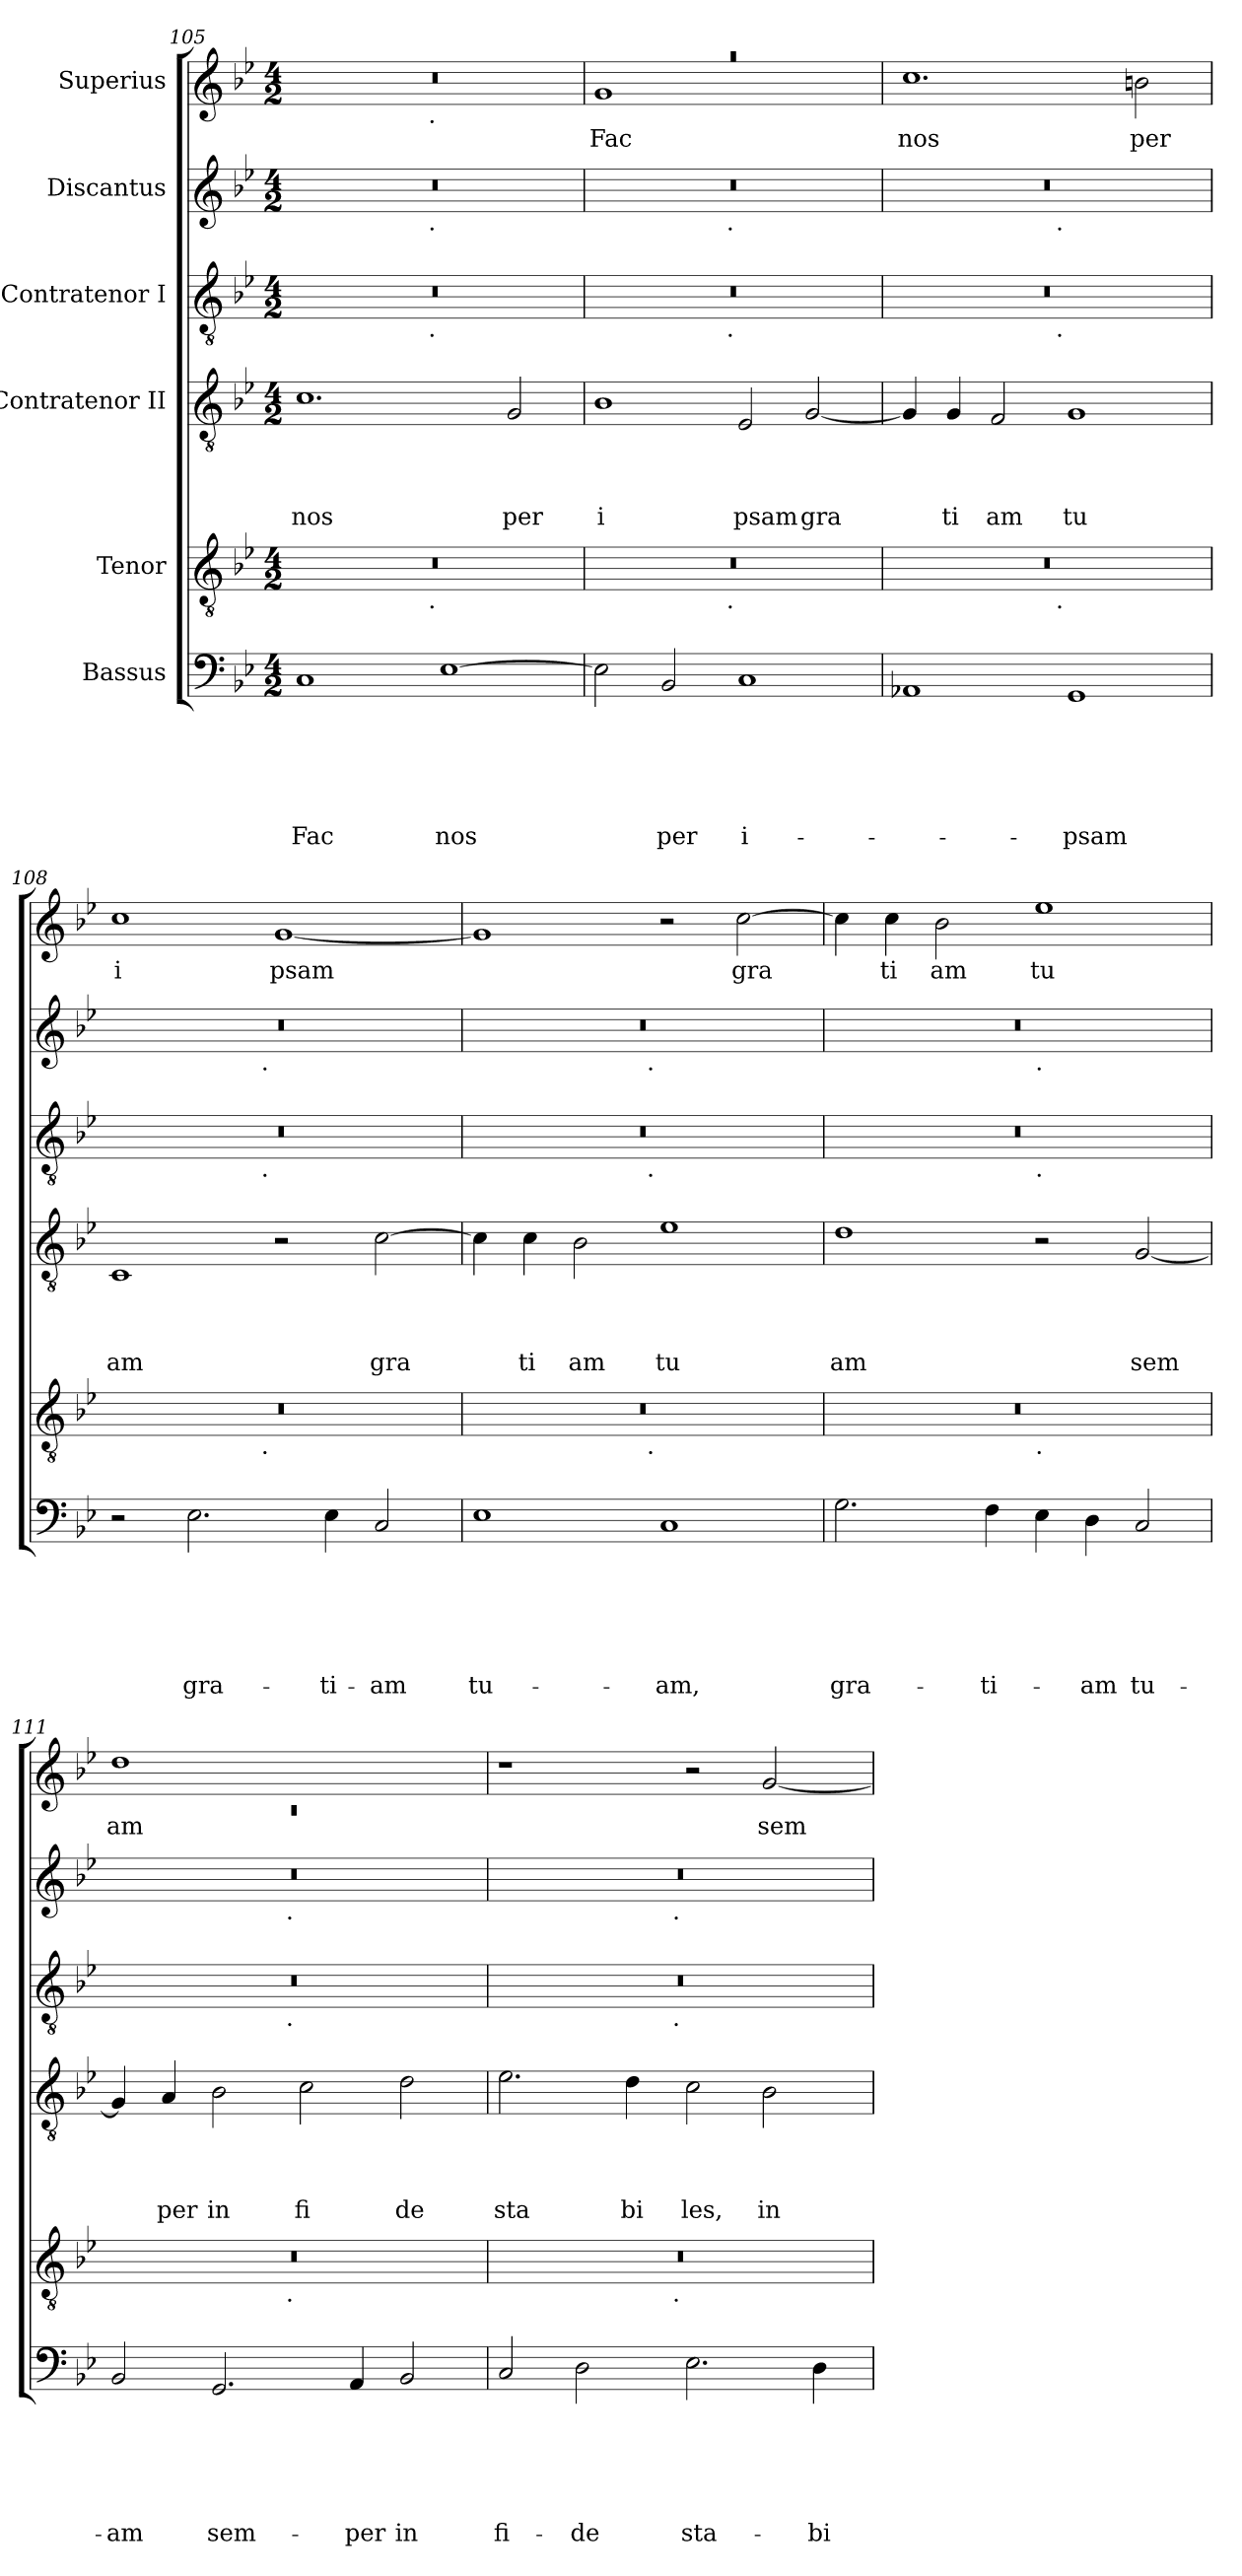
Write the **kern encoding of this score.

**kern	**text	**text	**text	**text	**text	**text	**kern	**kern	**text	**text	**text	**text	**kern	**kern	**kern	**text
*part6	*part6	*part6	*part6	*part6	*part6	*part6	*part5	*part4	*part4	*part4	*part4	*part4	*part3	*part2	*part1	*part1
*staff6	*staff6	*staff6	*staff6	*staff6	*staff6	*staff6	*staff5	*staff4	*staff4	*staff4	*staff4	*staff4	*staff3	*staff2	*staff1	*staff1
*I"Bassus	*	*	*	*	*	*	*I"Tenor	*I"Contratenor II	*	*	*	*	*I"Contratenor I	*I"Discantus	*I"Superius	*
!!LO:LB:g=z
*clefF4	*	*	*	*	*	*	*clefGv2	*clefGv2	*	*	*	*	*clefGv2	*clefG2	*clefG2	*
*k[b-e-]	*	*	*	*	*	*	*k[b-e-]	*k[b-e-]	*	*	*	*	*k[b-e-]	*k[b-e-]	*k[b-e-]	*
*B-:	*	*	*	*	*	*	*B-:	*B-:	*	*	*	*	*B-:	*B-:	*B-:	*
*M4/2	*	*	*	*	*	*	*M4/2	*M4/2	*	*	*	*	*M4/2	*M4/2	*M4/2	*
=105	=105	=105	=105	=105	=105	=105	=105	=105	=105	=105	=105	=105	=105	=105	=105	=105
!	!	!	!	!	!	!LO:LY:b	!	!	!	!	!	!LO:LY:b	!	!	!	!
*	*	*	*	*	*	*	*^	*	*	*	*	*	*^	*^	*^	*
1C	.	.	.	.	.	Fac	0r	2ryy	1.c	.	.	.	nos	0r	2ryy	0r	2ryy	0r	2ryy	.
.	.	.	.	.	.	.	.	4...ryy	.	.	.	.	.	.	4...ryy	.	4...ryy	.	4...ryy	.
!	!	!	!	!	!	!	!	!	!	!	!	!	!	!	!	!	!	!	!LO:TX:b:t=.	!
!	!	!	!	!	!	!	!	!	!	!	!	!	!	!	!	!	!LO:TX:b:t=.	!	!	!
!	!	!	!	!	!	!	!	!	!	!	!	!	!	!	!LO:TX:b:t=.	!	!	!	!	!
!	!	!	!	!	!	!	!	!LO:TX:b:t=.	!	!	!	!	!	!	!	!	!	!	!	!
.	.	.	.	.	.	.	.	1ryy	.	.	.	.	.	.	1ryy	.	1ryy	.	1ryy	.
!	!	!	!	!	!	!LO:LY:b	!	!	!	!	!	!	!	!	!	!	!	!	!	!
[>1E-	.	.	.	.	.	nos	.	.	.	.	.	.	.	.	.	.	.	.	.	.
!	!	!	!	!	!	!	!	!	!	!	!	!	!LO:LY:b	!	!	!	!	!	!	!
.	.	.	.	.	.	.	.	.	2G/	.	.	.	per	.	.	.	.	.	.	.
.	.	.	.	.	.	.	.	32ryy	.	.	.	.	.	.	32ryy	.	32ryy	.	32ryy	.
=106	=106	=106	=106	=106	=106	=106	=106	=106	=106	=106	=106	=106	=106	=106	=106	=106	=106	=106	=106	=106
!	!	!	!	!	!	!	!	!	!	!	!	!	!LO:LY:b	!	!	!	!	!LO:N:vis=1	!	!LO:LY:b
2E-\]	.	.	.	.	.	.	0r	2ryy	1B-	.	.	.	i	0r	2ryy	0r	2ryy	0raa	1g	-Fac
!	!	!	!	!	!	!LO:LY:b	!	!	!	!	!	!	!	!	!	!	!	!	!	!
2BB-/	.	.	.	.	.	per	.	4...ryy	.	.	.	.	.	.	4...ryy	.	4...ryy	.	.	.
!	!	!	!	!	!	!	!	!	!	!	!	!	!	!	!	!	!LO:TX:b:t=.	!	!	!
!	!	!	!	!	!	!	!	!	!	!	!	!	!	!	!LO:TX:b:t=.	!	!	!	!	!
!	!	!	!	!	!	!	!	!LO:TX:b:t=.	!	!	!	!	!	!	!	!	!	!	!	!
.	.	.	.	.	.	.	.	1ryy	.	.	.	.	.	.	1ryy	.	1ryy	.	.	.
!	!	!	!	!	!	!LO:LY:b:rj	!	!	!	!	!	!	!LO:LY:b	!	!	!	!	!	!	!
1C	.	.	.	.	.	i-	.	.	2E-/	.	.	.	psam	.	.	.	.	.	1ryy	.
!	!	!	!	!	!	!	!	!	!	!	!	!	!LO:LY:b	!	!	!	!	!	!	!
.	.	.	.	.	.	.	.	.	[<2G/	.	.	.	gra	.	.	.	.	.	.	.
.	.	.	.	.	.	.	.	32ryy	.	.	.	.	.	.	32ryy	.	32ryy	.	.	.
=107	=107	=107	=107	=107	=107	=107	=107	=107	=107	=107	=107	=107	=107	=107	=107	=107	=107	=107	=107	=107
!	!	!	!	!	!	!	!	!	!	!	!	!	!	!	!	!	!	!	!	!LO:LY:b
*	*	*	*	*	*	*	*	*	*	*	*	*	*	*	*	*	*	*v	*v	*
1AA-X	.	.	.	.	.	.	0r	2ryy	4G/]	.	.	.	.	0r	2ryy	0r	2ryy	1.cc	nos
!	!	!	!	!	!	!	!	!	!	!	!	!	!LO:LY:b	!	!	!	!	!	!
.	.	.	.	.	.	.	.	.	4G/	.	.	.	ti	.	.	.	.	.	.
!	!	!	!	!	!	!	!	!	!	!	!	!	!LO:LY:b	!	!	!	!	!	!
.	.	.	.	.	.	.	.	4...ryy	2F/	.	.	.	am	.	4...ryy	.	4...ryy	.	.
!	!	!	!	!	!	!	!	!	!	!	!	!	!	!	!	!	!LO:TX:b:t=.	!	!
!	!	!	!	!	!	!	!	!	!	!	!	!	!	!	!LO:TX:b:t=.	!	!	!	!
!	!	!	!	!	!	!	!	!LO:TX:b:t=.	!	!	!	!	!	!	!	!	!	!	!
.	.	.	.	.	.	.	.	1ryy	.	.	.	.	.	.	1ryy	.	1ryy	.	.
!	!	!	!	!	!	!LO:LY:b	!	!	!	!	!	!	!LO:LY:b	!	!	!	!	!	!
1GG	.	.	.	.	.	-psam	.	.	1G	.	.	.	tu	.	.	.	.	.	.
!	!	!	!	!	!	!	!	!	!	!	!	!	!	!	!	!	!	!	!LO:LY:b
.	.	.	.	.	.	.	.	.	.	.	.	.	.	.	.	.	.	2bn\	per
.	.	.	.	.	.	.	.	32ryy	.	.	.	.	.	.	32ryy	.	32ryy	.	.
=108	=108	=108	=108	=108	=108	=108	=108	=108	=108	=108	=108	=108	=108	=108	=108	=108	=108	=108	=108
!	!	!	!	!	!	!	!	!	!	!	!	!	!LO:LY:b	!	!	!	!	!	!LO:LY:b
2r	.	.	.	.	.	.	0r	2ryy	1C	.	.	.	am	0r	2ryy	0r	2ryy	1cc	i
!	!	!	!	!	!	!LO:LY:b	!	!	!	!	!	!	!	!	!	!	!	!	!
2.E-\	.	.	.	.	.	gra-	.	4...ryy	.	.	.	.	.	.	4...ryy	.	4...ryy	.	.
!	!	!	!	!	!	!	!	!	!	!	!	!	!	!	!	!	!LO:TX:b:t=.	!	!
!	!	!	!	!	!	!	!	!	!	!	!	!	!	!	!LO:TX:b:t=.	!	!	!	!
!	!	!	!	!	!	!	!	!LO:TX:b:t=.	!	!	!	!	!	!	!	!	!	!	!
.	.	.	.	.	.	.	.	1ryy	.	.	.	.	.	.	1ryy	.	1ryy	.	.
!	!	!	!	!	!	!	!	!	!	!	!	!	!	!	!	!	!	!	!LO:LY:b
.	.	.	.	.	.	.	.	.	2r	.	.	.	.	.	.	.	.	[<1g	psam
!	!	!	!	!	!	!LO:LY:b	!	!	!	!	!	!	!	!	!	!	!	!	!
4E-\	.	.	.	.	.	-ti-	.	.	.	.	.	.	.	.	.	.	.	.	.
!	!	!	!	!	!	!LO:LY:b	!	!	!	!	!	!	!LO:LY:b	!	!	!	!	!	!
2C/	.	.	.	.	.	-am	.	.	[>2c\	.	.	.	gra	.	.	.	.	.	.
.	.	.	.	.	.	.	.	32ryy	.	.	.	.	.	.	32ryy	.	32ryy	.	.
=109	=109	=109	=109	=109	=109	=109	=109	=109	=109	=109	=109	=109	=109	=109	=109	=109	=109	=109	=109
!	!	!	!	!	!	!LO:LY:b	!	!	!	!	!	!	!	!	!	!	!	!	!
1E-	.	.	.	.	.	tu-	0r	2ryy	4c\]	.	.	.	.	0r	2ryy	0r	2ryy	1g]	.
!	!	!	!	!	!	!	!	!	!	!	!	!	!LO:LY:b	!	!	!	!	!	!
.	.	.	.	.	.	.	.	.	4c\	.	.	.	ti	.	.	.	.	.	.
!	!	!	!	!	!	!	!	!	!	!	!	!	!LO:LY:b	!	!	!	!	!	!
.	.	.	.	.	.	.	.	4...ryy	2B-\	.	.	.	am	.	4...ryy	.	4...ryy	.	.
!	!	!	!	!	!	!	!	!	!	!	!	!	!	!	!	!	!LO:TX:b:t=.	!	!
!	!	!	!	!	!	!	!	!	!	!	!	!	!	!	!LO:TX:b:t=.	!	!	!	!
!	!	!	!	!	!	!	!	!LO:TX:b:t=.	!	!	!	!	!	!	!	!	!	!	!
.	.	.	.	.	.	.	.	1ryy	.	.	.	.	.	.	1ryy	.	1ryy	.	.
!	!	!	!	!	!	!LO:LY:b	!	!	!	!	!	!	!LO:LY:b	!	!	!	!	!	!
1C	.	.	.	.	.	-am,	.	.	1e-	.	.	.	tu	.	.	.	.	2r	.
!	!	!	!	!	!	!	!	!	!	!	!	!	!	!	!	!	!	!	!LO:LY:b
.	.	.	.	.	.	.	.	.	.	.	.	.	.	.	.	.	.	[>2cc\	gra
.	.	.	.	.	.	.	.	32ryy	.	.	.	.	.	.	32ryy	.	32ryy	.	.
=110	=110	=110	=110	=110	=110	=110	=110	=110	=110	=110	=110	=110	=110	=110	=110	=110	=110	=110	=110
!	!	!	!	!	!	!LO:LY:b	!	!	!	!	!	!	!LO:LY:b	!	!	!	!	!	!
2.G\	.	.	.	.	.	gra-	0r	1ryy	1d	.	.	.	am	0r	1ryy	0r	1ryy	4cc\]	.
!	!	!	!	!	!	!	!	!	!	!	!	!	!	!	!	!	!	!	!LO:LY:b
.	.	.	.	.	.	.	.	.	.	.	.	.	.	.	.	.	.	4cc\	ti
!	!	!	!	!	!	!	!	!	!	!	!	!	!	!	!	!	!	!	!LO:LY:b
.	.	.	.	.	.	.	.	.	.	.	.	.	.	.	.	.	.	2b-\	am
!	!	!	!	!	!	!LO:LY:b	!	!	!	!	!	!	!	!	!	!	!	!	!
4F\	.	.	.	.	.	-ti-	.	.	.	.	.	.	.	.	.	.	.	.	.
!	!	!	!	!	!	!	!	!	!	!	!	!	!	!	!	!	!LO:TX:b:t=.	!	!
!	!	!	!	!	!	!	!	!	!	!	!	!	!	!	!LO:TX:b:t=.	!	!	!	!
!	!	!	!	!	!	!	!	!LO:TX:b:t=.	!	!	!	!	!	!	!	!	!	!	!
!	!	!	!	!	!	!	!	!	!	!	!	!	!	!	!	!	!	!	!LO:LY:b
4E-\	.	.	.	.	.	.	.	1ryy	2r	.	.	.	.	.	1ryy	.	1ryy	1ee-	tu
!	!	!	!	!	!	!LO:LY:b	!	!	!	!	!	!	!	!	!	!	!	!	!
4D\	.	.	.	.	.	-am	.	.	.	.	.	.	.	.	.	.	.	.	.
!	!	!	!	!	!	!LO:LY:b	!	!	!	!	!	!	!LO:LY:b	!	!	!	!	!	!
2C/	.	.	.	.	.	tu-	.	.	[<2G/	.	.	.	sem	.	.	.	.	.	.
=111	=111	=111	=111	=111	=111	=111	=111	=111	=111	=111	=111	=111	=111	=111	=111	=111	=111	=111	=111
*	*	*	*	*	*	*	*	*	*	*	*	*	*	*	*	*	*	*^	*
!	!	!	!	!	!	!LO:LY:b	!	!	!	!	!	!	!	!	!	!	!	!	!LO:N:vis=1	!LO:LY:b
2BB-/	.	.	.	.	.	-am	0r	2ryy	4G/]	.	.	.	.	0r	2ryy	0r	2ryy	1dd	0rc	am
!	!	!	!	!	!	!	!	!	!	!	!	!	!LO:LY:b	!	!	!	!	!	!	!
.	.	.	.	.	.	.	.	.	4A/	.	.	.	per	.	.	.	.	.	.	.
!	!	!	!	!	!	!LO:LY:b	!	!	!	!	!	!	!LO:LY:b	!	!	!	!	!	!	!
2.GG/	.	.	.	.	.	sem-	.	4...ryy	2B-\	.	.	.	in	.	4...ryy	.	4...ryy	.	.	.
!	!	!	!	!	!	!	!	!	!	!	!	!	!	!	!	!	!LO:TX:b:t=.	!	!	!
!	!	!	!	!	!	!	!	!	!	!	!	!	!	!	!LO:TX:b:t=.	!	!	!	!	!
!	!	!	!	!	!	!	!	!LO:TX:b:t=.	!	!	!	!	!	!	!	!	!	!	!	!
.	.	.	.	.	.	.	.	1ryy	.	.	.	.	.	.	1ryy	.	1ryy	.	.	.
!	!	!	!	!	!	!	!	!	!	!	!	!	!LO:LY:b	!	!	!	!	!	!	!
.	.	.	.	.	.	.	.	.	2c\	.	.	.	fi	.	.	.	.	1ryy	.	.
!	!	!	!	!	!	!LO:LY:b	!	!	!	!	!	!	!	!	!	!	!	!	!	!
4AA/	.	.	.	.	.	-per	.	.	.	.	.	.	.	.	.	.	.	.	.	.
!	!	!	!	!	!	!LO:LY:b	!	!	!	!	!	!	!LO:LY:b	!	!	!	!	!	!	!
2BB-/	.	.	.	.	.	in	.	.	2d\	.	.	.	de	.	.	.	.	.	.	.
.	.	.	.	.	.	.	.	32ryy	.	.	.	.	.	.	32ryy	.	32ryy	.	.	.
=112	=112	=112	=112	=112	=112	=112	=112	=112	=112	=112	=112	=112	=112	=112	=112	=112	=112	=112	=112	=112
!	!	!	!	!	!	!LO:LY:b	!	!	!	!	!	!	!LO:LY:b	!	!	!	!	!	!	!
*	*	*	*	*	*	*	*	*	*	*	*	*	*	*	*	*	*	*v	*v	*
2C/	.	.	.	.	.	fi-	0r	2ryy	2.e-\	.	.	.	sta	0r	2ryy	0r	2ryy	1r	.
!	!	!	!	!	!	!LO:LY:b	!	!	!	!	!	!	!	!	!	!	!	!	!
2D\	.	.	.	.	.	-de	.	4...ryy	.	.	.	.	.	.	4...ryy	.	4...ryy	.	.
!	!	!	!	!	!	!	!	!	!	!	!	!	!LO:LY:b	!	!	!	!	!	!
.	.	.	.	.	.	.	.	.	4d\	.	.	.	bi	.	.	.	.	.	.
!	!	!	!	!	!	!	!	!	!	!	!	!	!	!	!	!	!LO:TX:b:t=.	!	!
!	!	!	!	!	!	!	!	!	!	!	!	!	!	!	!LO:TX:b:t=.	!	!	!	!
!	!	!	!	!	!	!	!	!LO:TX:b:t=.	!	!	!	!	!	!	!	!	!	!	!
.	.	.	.	.	.	.	.	1ryy	.	.	.	.	.	.	1ryy	.	1ryy	.	.
!	!	!	!	!	!	!LO:LY:b	!	!	!	!	!	!	!LO:LY:b	!	!	!	!	!	!
2.E-\	.	.	.	.	.	sta-	.	.	2c\	.	.	.	les,	.	.	.	.	2r	.
!	!	!	!	!	!	!	!	!	!	!	!	!	!LO:LY:b	!	!	!	!	!	!LO:LY:b
.	.	.	.	.	.	.	.	.	2B-\	.	.	.	in	.	.	.	.	[<2g/	sem
!	!	!	!	!	!	!LO:LY:b	!	!	!	!	!	!	!	!	!	!	!	!	!
4D\	.	.	.	.	.	-bi-	.	.	.	.	.	.	.	.	.	.	.	.	.
.	.	.	.	.	.	.	.	32ryy	.	.	.	.	.	.	32ryy	.	32ryy	.	.
*	*	*	*	*	*	*	*	*	*	*	*	*	*	*v	*v	*	*	*	*
*	*	*	*	*	*	*	*v	*v	*	*	*	*	*	*	*v	*v	*	*
=	=	=	=	=	=	=	=	=	=	=	=	=	=	=	=	=
*-	*-	*-	*-	*-	*-	*-	*-	*-	*-	*-	*-	*-	*-	*-	*-	*-
